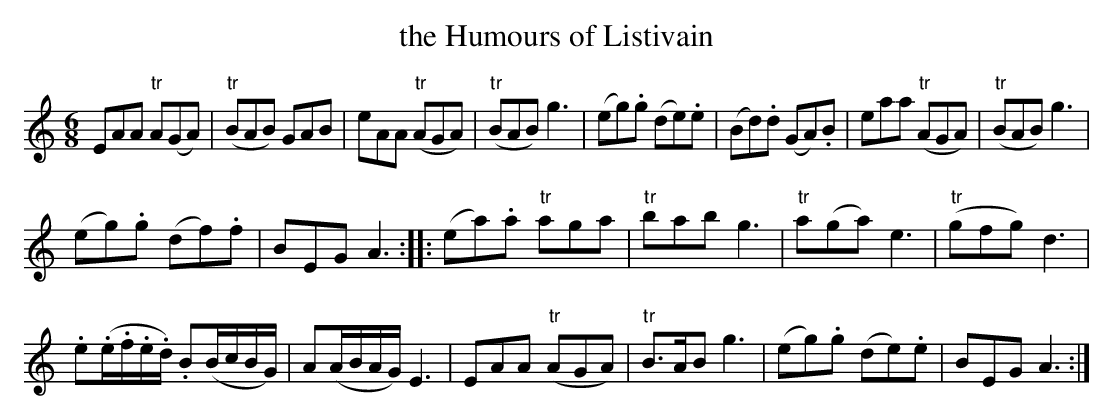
X:1
T:the Humours of Listivain
M:6/8
K:A min
EAA "tr"A(GA)| ("tr"BAB) GAB| eAA ("tr"AGA)| ("tr"BAB) g3|\
(eg).g (de).e| (Bd).d (GA).B| eaa ("tr"AGA)| ("tr"BAB) g3|
(eg).g (df).f| BEG A3 ::\
(ea).a "tr"aga| "tr"bab g3| \
"tr"a(ga) e3| ("tr"gfg) d3|
.e(.e/.f/.e/.d/) .B(B/c/B/G/)| A(A/B/A/G/) E3| \
EAA "tr"(AGA)| "tr"B>AB g3| \
(eg).g (de).e| BEG A3 :|
